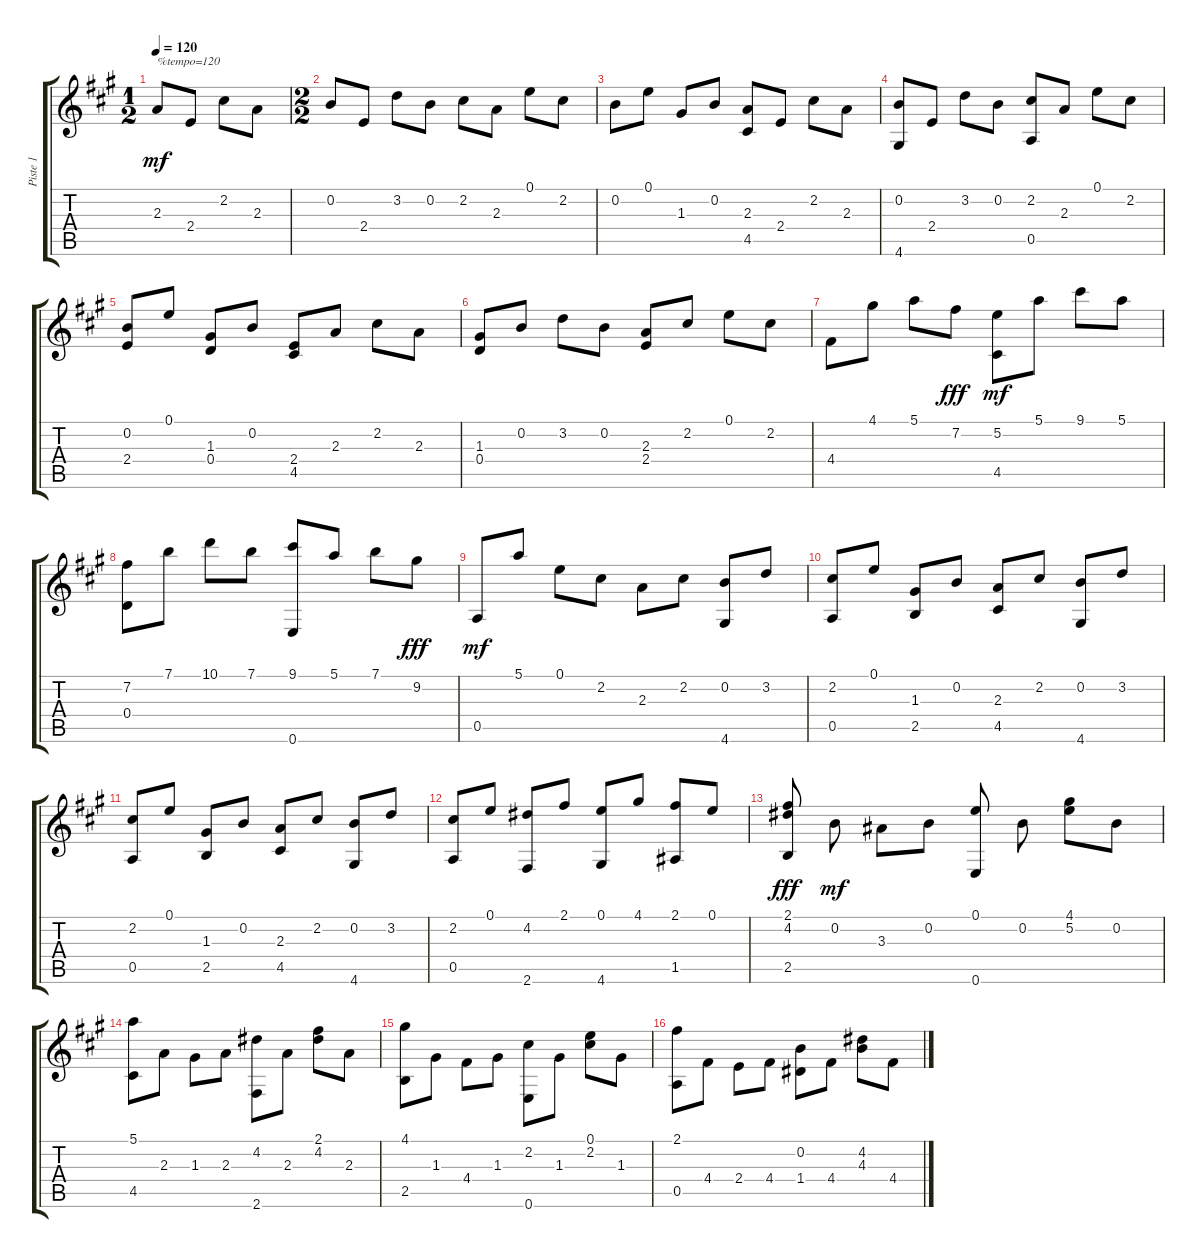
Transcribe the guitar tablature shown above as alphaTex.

\track ("Piste 1" "Piste 1") {instrument acousticguitarnylon}
\staff {score tabs}
\tuning (E4 B3 G3 D3 A2 E2) {hide}
\ts (1 2)
\tempo 120
\tempo 160
\tempo 120
\clef g2
\ks a
2.3.8{txt "%tempo=120" dy mf instrument acousticguitarnylon} 2.4.8 2.2.8 2.3.8 |
\ts (2 2)
0.2.8 2.4.8 3.2.8 0.2.8 2.2.8 2.3.8 0.1.8 2.2.8 |
0.2.8 0.1.8 1.3.8 0.2.8 (2.3 4.5).8 2.4.8 2.2.8 2.3.8 |
(0.2 4.6).8 2.4.8 3.2.8 0.2.8 (2.2 0.5).8 2.3.8 0.1.8 2.2.8 |
(0.2 2.4).8 0.1.8 (1.3 0.4).8 0.2.8 (2.4 4.5).8 2.3.8 2.2.8 2.3.8 |
(1.3 0.4).8 0.2.8 3.2.8 0.2.8 (2.3 2.4).8 2.2.8 0.1.8 2.2.8 |
4.4.8 4.1.8 5.1.8 7.2.8{dy fff} (5.2 4.5).8{dy mf} 5.1.8 9.1.8 5.1.8 |
(7.2 0.4).8 7.1.8 10.1.8 7.1.8 (9.1 0.6).8 5.1.8 7.1.8 9.2.8{dy fff} |
0.5.8{dy mf} 5.1.8 0.1.8 2.2.8 2.3.8 2.2.8 (0.2 4.6).8 3.2.8 |
(2.2 0.5).8 0.1.8 (1.3 2.5).8 0.2.8 (2.3 4.5).8 2.2.8 (0.2 4.6).8 3.2.8 |
(2.2 0.5).8 0.1.8 (1.3 2.5).8 0.2.8 (2.3 4.5).8 2.2.8 (0.2 4.6).8 3.2.8 |
(2.2 0.5).8 0.1.8 (4.2 2.6).8 2.1.8 (0.1 4.6).8 4.1.8 (2.1 1.5).8 0.1.8 |
(2.1 4.2 2.5).8{dy fff beam Up beam split} 0.2.8{dy mf beam Down} 3.3.8{beam Down} 0.2.8{beam Down beam split} (0.1 0.6).8{beam split} 0.2.8{beam Down beam split} (4.1 5.2).8{beam Down} 0.2.8{beam Down} |
(5.1 4.5).8{beam Down} 2.3.8{beam Down} 1.3.8{beam Down} 2.3.8{beam Down} (4.2 2.6).8{beam Down} 2.3.8{beam Down beam split} (2.1 4.2).8{beam Down} 2.3.8{beam Down} |
(4.1 2.5).8{beam Down} 1.3.8{beam Down} 4.4.8{beam Down} 1.3.8{beam Down} (2.2 0.6).8{beam Down} 1.3.8{beam Down beam split} (0.1 2.2).8{beam Down} 1.3.8{beam Down} |
(2.1 0.5).8{beam Down} 4.4.8{beam Down} 2.4.8{beam Down} 4.4.8{beam Down beam split} (0.2 1.4).8{beam Down} 4.4.8{beam Down} (4.2 4.3).8{beam Down} 4.4.8{beam Down}
